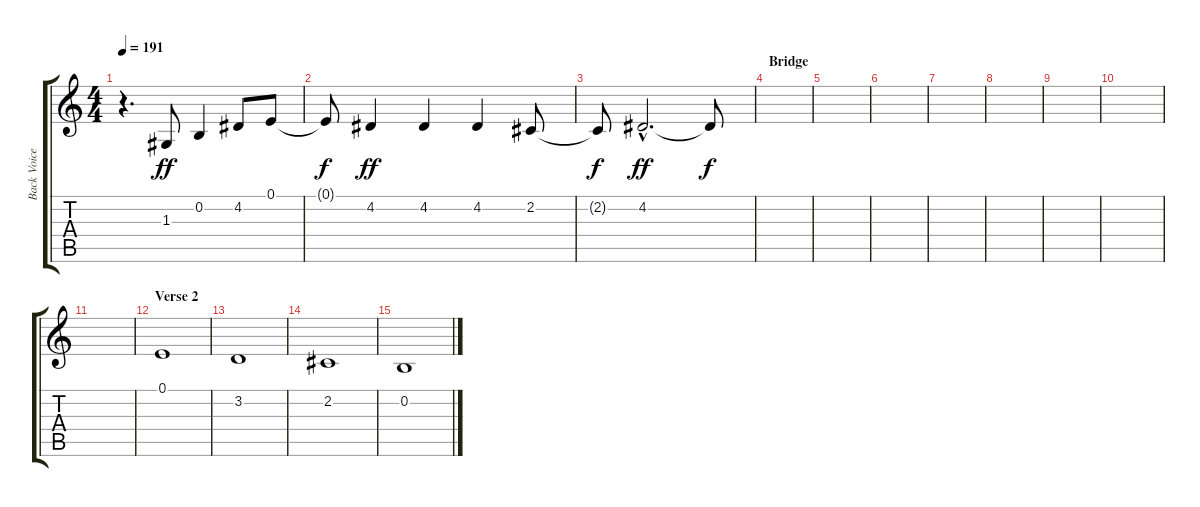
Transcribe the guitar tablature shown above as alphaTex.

\track ("Back Voices (Mike Dirnt)" "Back Voice") {instrument seashore}
\staff {score tabs}
\tuning (E4 B3 G3 D3 A2 E2) {hide}
\ts (4 4)
\tempo 191
\clef g2
\ks c
r.4{d dy f} 1.3.8{dy ff} 0.2.4 4.2.8 0.1.8 |
0.1{t}.8{dy f} 4.2.4{dy ff} 4.2.4 4.2.4 2.2.8 |
2.2{t}.8{dy f} 4.2{hac}.2{d dy ff} 4.2{t}.8{dy f} |
\section ("" "Bridge")
|
|
|
|
|
|
|
|
\section ("" "Verse 2")
0.1.1 |
3.2.1 |
2.2.1 |
0.2.1
